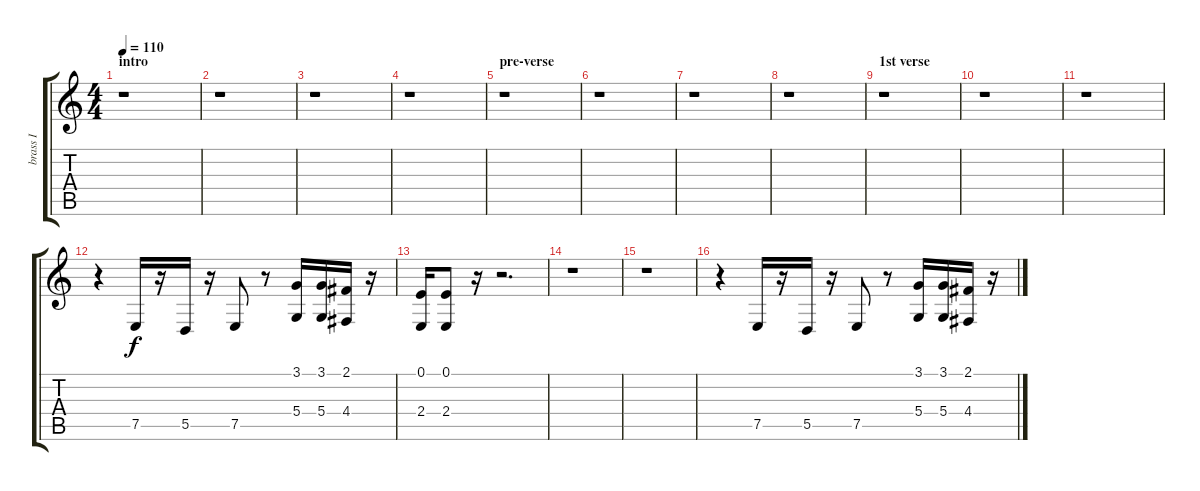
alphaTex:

\track ("brass I" "brass I") {instrument brasssection}
\staff {score tabs}
\tuning (E4 B3 G3 D3 A2 E2) {hide}
\ts (4 4)
\section ("" "intro")
\tempo 110
\clef g2
\ks aminor
r.1{dy f instrument brasssection} |
r.1 |
r.1 |
r.1 |
\section ("" "pre-verse")
r.1 |
r.1 |
r.1 |
r.1 |
\section ("" "1st verse")
r.1 |
r.1 |
r.1 |
r.4 7.5.16 r.16 5.5.16 r.16 7.5.8 r.8 (3.1 5.4).16 (3.1 5.4).16 (2.1 4.4).16 r.16 |
(0.1 2.4).16 (0.1 2.4).8 r.16 r.2{d} |
r.1 |
r.1 |
r.4 7.5.16 r.16 5.5.16 r.16 7.5.8 r.8 (3.1 5.4).16 (3.1 5.4).16 (2.1 4.4).16 r.16
